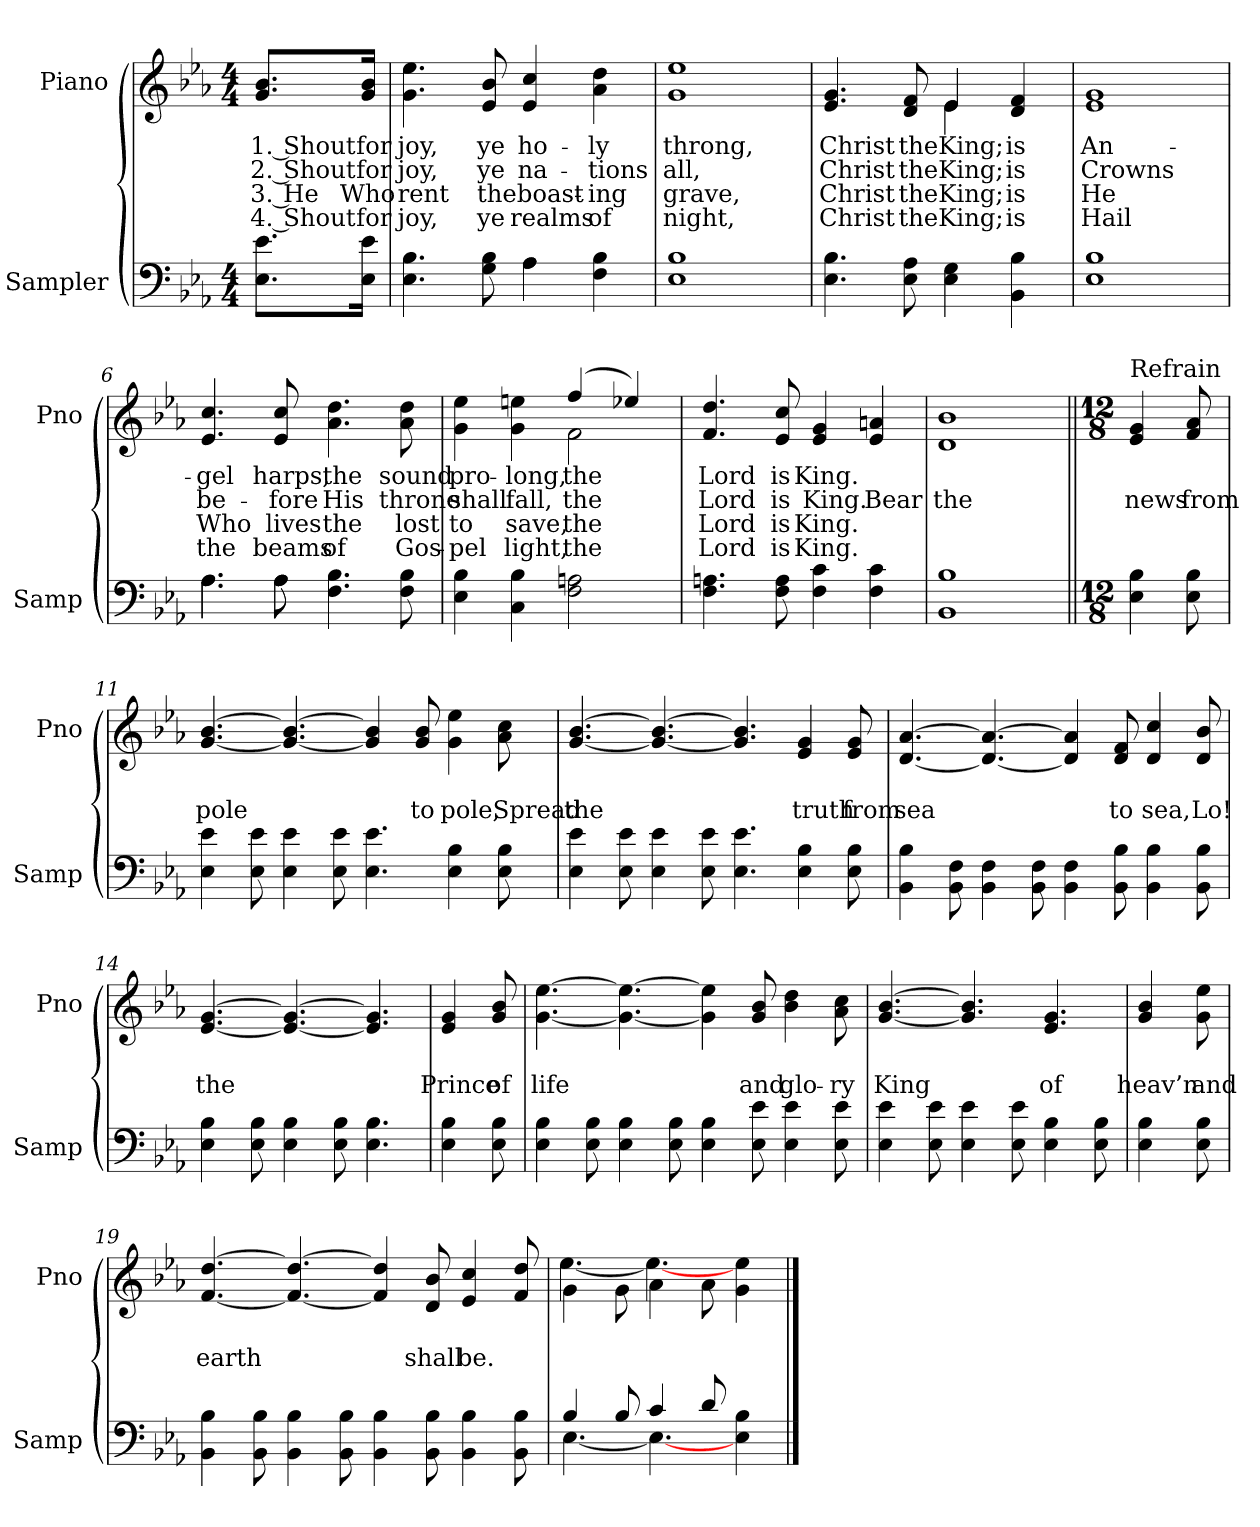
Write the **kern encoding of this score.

**kern	**kern	**text	**text	**text	**text
*part2	*part1	*part1	*part1	*part1	*part1
*staff2	*staff1	*staff1	*staff1	*staff1	*staff1
*I"Sampler	*I"Piano	*	*	*	*
*I'Samp	*I'Pno	*	*	*	*
*clefF4	*clefG2	*	*	*	*
*k[b-e-a-]	*k[b-e-a-]	*	*	*	*
*E-:	*E-:	*	*	*	*
*M4/4	*M4/4	*	*	*	*
=1	=1	=1	=1	=1	=1
8.E-\ 8.e-\L	8.g/ 8.b-/L	1. Shout	2. Shout	3. He	4. Shout
16E-\ 16e-\Jk	16g/ 16b-/Jk	for	for	Who	for
=2	=2	=2	=2	=2	=2
*^	*	*	*	*	*
4.E- 4.B-	2ryy	4.g 4.ee-	joy,	joy,	rent	joy,
8G 8B-	.	8e- 8b-	ye	ye	the	ye
4A-\	4A-	4e- 4cc	ho-	na-	boast-	realms
4F 4B-	4ryy	4a- 4dd	-ly	-tions	-ing	of
*v	*v	*	*	*	*	*
=3	=3	=3	=3	=3	=3
1E- 1B-	1g 1ee-	throng,	all,	grave,	night,
=4	=4	=4	=4	=4	=4
*	*^	*	*	*	*
4.E- 4.B-	4.e- 4.g	2ryy	Christ	Christ	Christ	Christ
8E- 8A-	8d 8f	.	the	the	the	the
4E- 4G	4e-/	4e-	King;	King;	King;	King;
4BB- 4B-	4d 4f	4ryy	is	is	is	is
*	*v	*v	*	*	*	*
=5	=5	=5	=5	=5	=5
1E- 1B-	1e- 1g	An-	Crowns	He	Hail
=6	=6	=6	=6	=6	=6
*^	*	*	*	*	*
4.A-\	4.A-	4.e- 4.cc	-gel	be-	Who	the
8A-\	8A-	8e- 8cc	harps,	-fore	lives	beams
4.F 4.B-	2ryy	4.a- 4.dd	the	His	the	of
8F 8B-	.	8a- 8dd	sound	throne	lost	Gos-
*v	*v	*	*	*	*	*
=7	=7	=7	=7	=7	=7
*	*^	*	*	*	*
4E- 4B-	4g 4ee-	2ryy	pro-	shall	to	-pel
4C 4B-	4g 4een	.	-long,	fall,	save,	light,
2F 2An	(4ff/	2f	the	the	the	the
.	4ee-X/)	.	.	.	.	.
*	*v	*v	*	*	*	*
=8	=8	=8	=8	=8	=8
4.F 4.An	4.f 4.dd	Lord	Lord	Lord	Lord
8F 8A	8e- 8cc	is	is	is	is
4F 4c	4e- 4g	King.	King.	King.	King.
4F 4c	4e- 4an	.	Bear	.	.
=9	=9	=9	=9	=9	=9
1BB- 1B-	1d 1b-	.	the	.	.
=10||	=10||	=10||	=10||	=10||	=10||
*M12/8	*M12/8	*	*	*	*
!	!LO:TX:t=Refrain	!	!	!	!
4E- 4B-	4e- 4g	.	news	.	.
8E- 8B-	8f 8a-	.	from	.	.
=11	=11	=11	=11	=11	=11
4E- 4e-	[4.g [4.b-	.	pole	.	.
8E- 8e-	.	.	.	.	.
4E- 4e-	4.g_ 4.b-_	.	.	.	.
8E- 8e-	.	.	.	.	.
4.E- 4.e-	4g] 4b-]	.	.	.	.
.	8g 8b-	.	to	.	.
4E- 4B-	4g 4ee-	.	pole,	.	.
8E- 8B-	8a- 8cc	.	Spread	.	.
=12	=12	=12	=12	=12	=12
4E- 4e-	[4.g [4.b-	.	the	.	.
8E- 8e-	.	.	.	.	.
4E- 4e-	4.g_ 4.b-_	.	.	.	.
8E- 8e-	.	.	.	.	.
4.E- 4.e-	4.g] 4.b-]	.	.	.	.
4E- 4B-	4e- 4g	.	truth	.	.
8E- 8B-	8e- 8g	.	from	.	.
=13	=13	=13	=13	=13	=13
4BB- 4B-	[4.d [4.a-	.	sea	.	.
8BB- 8F	.	.	.	.	.
4BB- 4F	4.d_ 4.a-_	.	.	.	.
8BB- 8F	.	.	.	.	.
4BB- 4F	4d] 4a-]	.	.	.	.
8BB- 8B-	8d 8f	.	to	.	.
4BB- 4B-	4d 4cc	.	sea,	.	.
8BB- 8B-	8d 8b-	.	Lo!	.	.
=14	=14	=14	=14	=14	=14
4E- 4B-	[4.e- [4.g	.	the	.	.
8E- 8B-	.	.	.	.	.
4E- 4B-	4.e-_ 4.g_	.	.	.	.
8E- 8B-	.	.	.	.	.
4.E- 4.B-	4.e-] 4.g]	.	.	.	.
=15	=15	=15	=15	=15	=15
4E- 4B-	4e- 4g	.	Prince	.	.
8E- 8B-	8g 8b-	.	of	.	.
=16	=16	=16	=16	=16	=16
4E- 4B-	[4.g [4.ee-	.	life	.	.
8E- 8B-	.	.	.	.	.
4E- 4B-	4.g_ 4.ee-_	.	.	.	.
8E- 8B-	.	.	.	.	.
4E- 4B-	4g] 4ee-]	.	.	.	.
8E- 8e-	8g 8b-	.	and	.	.
4E- 4e-	4b- 4dd	.	glo-	.	.
8E- 8e-	8a- 8cc	.	-ry	.	.
=17	=17	=17	=17	=17	=17
4E- 4e-	[4.g [4.b-	.	King	.	.
8E- 8e-	.	.	.	.	.
4E- 4e-	4.g] 4.b-]	.	.	.	.
8E- 8e-	.	.	.	.	.
4E- 4B-	4.e- 4.g	.	of	.	.
8E- 8B-	.	.	.	.	.
=18	=18	=18	=18	=18	=18
4E- 4B-	4g 4b-	.	heav’n	.	.
8E- 8B-	8g 8ee-	.	and	.	.
=19	=19	=19	=19	=19	=19
4BB- 4B-	[4.f [4.dd	.	earth	.	.
8BB- 8B-	.	.	.	.	.
4BB- 4B-	4.f_ 4.dd_	.	.	.	.
8BB- 8B-	.	.	.	.	.
4BB- 4B-	4f] 4dd]	.	.	.	.
8BB- 8B-	8d 8b-	.	shall	.	.
4BB- 4B-	4e- 4cc	.	be.	.	.
8BB- 8B-	8f 8dd	.	.	.	.
=20	=20	=20	=20	=20	=20
*^	*^	*	*	*	*
4B-/	[4.E-	4g\	[4.ee-	.	.	.	.
8B-/	.	8g\	.	.	.	.	.
4c/	4.E-_	4a-\	4.ee-_	.	.	.	.
8d/	.	8a-\	.	.	.	.	.
4E- 4B-	4ryy	4g 4ee-	4ryy	.	.	.	.
*v	*v	*	*	*	*	*	*
*	*v	*v	*	*	*	*
==	==	==	==	==	==
*-	*-	*-	*-	*-	*-
